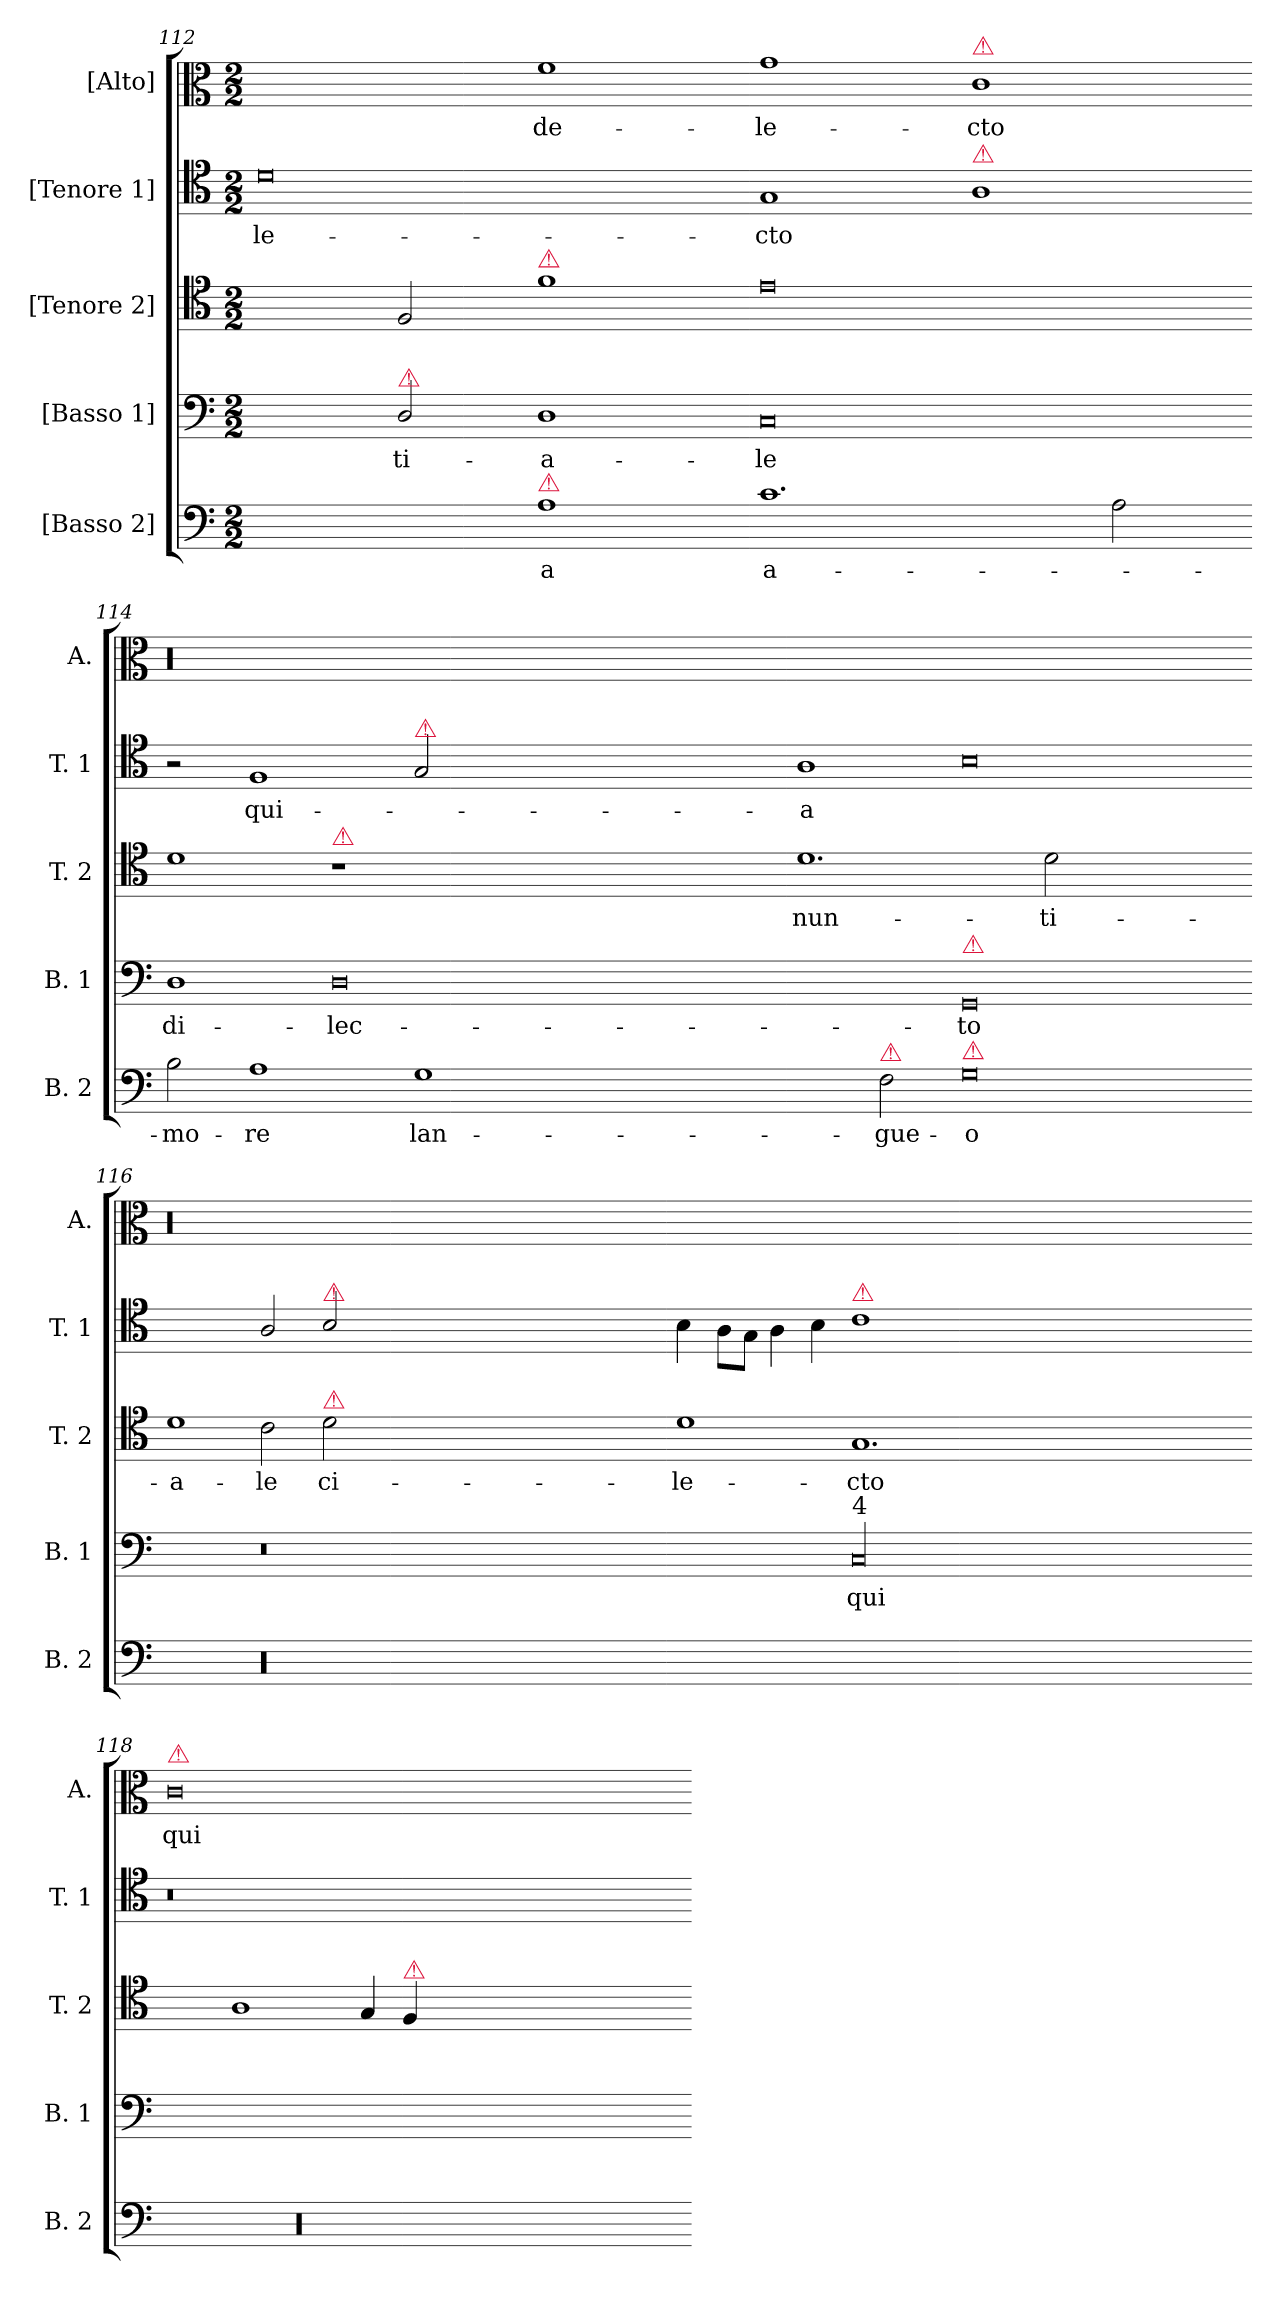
**kern	**text	**kern	**text	**kern	**text	**kern	**text	**kern	**text
*part5	*part5	*part4	*part4	*part3	*part3	*part2	*part2	*part1	*part1
*staff5	*staff5	*staff4	*staff4	*staff3	*staff3	*staff2	*staff2	*staff1	*staff1
*I"[Basso 2]	*	*I"[Basso 1]	*	*I"[Tenore 2]	*	*I"[Tenore 1]	*	*I"[Alto]	*
*I'B. 2	*	*I'B. 1	*	*I'T. 2	*	*I'T. 1	*	*I'A.	*
*clefF4	*	*clefF4	*	*clefC4	*	*clefC4	*	*clefC3	*
*k[]	*	*k[]	*	*k[]	*	*k[]	*	*k[]	*
*M2/2	*	*M2/2	*	*M2/2	*	*M2/2	*	*M2/2	*
=112	=112	=112	=112	=112	=112	=112	=112	=112	=112
1ryy	.	2ryy	.	2ryy	.	0d\	-le-	1ryy	.
!	!	!LO:TX:a:color=crimson:t=⚠	!	!	!	!	!	!	!
.	.	2D/	-ti-	2F/	.	.	.	.	.
!	!	!	!	!LO:TX:a:color=crimson:t=⚠	!	!	!	!	!
!LO:TX:a:color=crimson:t=⚠	!	!	!	!	!	!	!	!	!
1A\	-a	1D\	-a-	1f\	.	.	.	1f\	de-
=113-	=113-	=113-	=113-	=113-	=113-	=113-	=113-	=113-	=113-
1.c\	a-	0C/	-le	0e\	.	1G/	-cto	1g\	-le-
!	!	!	!	!	!	!	!	!LO:TX:a:color=crimson:t=⚠	!
!	!	!	!	!	!	!LO:TX:a:color=crimson:t=⚠	!	!	!
.	.	.	.	.	.	1A\	.	1c\	-cto
2A\	.	.	.	.	.	.	.	.	.
=114-	=114-	=114-	=114-	=114-	=114-	=114-	=114-	=114-	=114-
2B\	-mo-	1D\	di-	1d\	.	2r	.	00r	.
1A\	-re	.	.	.	.	1F/	qui-	.	.
!	!	!	!	!LO:TX:a:color=crimson:t=⚠	!	!	!	!	!
.	.	0D\	-lec-	1r	.	.	.	.	.
!	!	!	!	!	!	!LO:TX:a:color=crimson:t=⚠	!	!	!
1G\	lan-	.	.	.	.	2G/	.	.	.
.	.	.	.	0ryy	.	0ryy	.	.	.
1.ryy	.	.	.	.	.	.	.	.	.
.	.	1ryy	.	.	.	.	.	.	.
=115-	=115-	=115-	=115-	=115-	=115-	=115-	=115-	=115-	=115-
2ryy	.	1ryy	.	1.d\	nun-	1A\	-a	0.ryy	.
!LO:TX:a:color=crimson:t=⚠	!	!	!	!	!	!	!	!	!
2F\	-gue-	.	.	.	.	.	.	.	.
!	!	!LO:TX:a:color=crimson:t=⚠	!	!	!	!	!	!	!
!LO:TX:a:color=crimson:t=⚠	!	!	!	!	!	!	!	!	!
0G\	-o	0GG/	-to	.	.	0B\	.	.	.
.	.	.	.	2d\	-ti-	.	.	.	.
.	.	.	.	1ryy	.	.	.	.	.
=116-	=116-	=116-	=116-	=116-	=116-	=116-	=116-	=116-	=116-
1ryy	.	1ryy	.	1d\	-a-	1ryy	.	00r	.
00r	.	0r	.	2c\	-le	2A/	.	.	.
!	!	!	!	!	!	!LO:TX:a:color=crimson:t=⚠	!	!	!
!	!	!	!	!LO:TX:a:color=crimson:t=⚠	!	!	!	!	!
.	.	.	.	2d\	ci-	2B/	.	.	.
.	.	.	.	0.ryy	.	0.ryy	.	.	.
.	.	0ryy	.	.	.	.	.	.	.
.	.	.	.	.	.	.	.	1ryy	.
=117-	=117-	=117-	=117-	=117-	=117-	=117-	=117-	=117-	=117-
00ryy	.	1ryy	.	1d\	-le-	4B!\	.	00ryy	.
.	.	.	.	.	.	8A\L	.	.	.
.	.	.	.	.	.	8G\J	.	.	.
.	.	.	.	.	.	4A\	.	.	.
.	.	.	.	.	.	4B\	.	.	.
!	!	!	!	!	!	!LO:TX:a:color=crimson:t=⚠	!	!	!
!	!	!LO:TX:a:t=4	!	!	!	!	!	!	!
.	.	00C/	qui-	1.G/	-cto	1c\	.	.	.
.	.	.	.	.	.	0.ryy	.	.	.
.	.	.	.	0ryy	.	.	.	.	.
1ryy	.	.	.	.	.	.	.	1ryy	.
.	.	.	.	2ryy	.	.	.	.	.
=118-	=118-	=118-	=118-	=118-	=118-	=118-	=118-	=118-	=118-
!	!	!	!	!	!	!	!	!LO:TX:a:color=crimson:t=⚠	!
1ryy	.	00ryy	.	2ryy	.	0r	.	0c\	qui-
.	.	.	.	1A\	.	.	.	.	.
00r	.	.	.	.	.	.	.	.	.
.	.	.	.	4G/	.	.	.	.	.
!	!	!	!	!LO:TX:a:color=crimson:t=⚠	!	!	!	!	!
.	.	.	.	4F/	.	.	.	.	.
.	.	.	.	0.ryy	.	0.ryy	.	0.ryy	.
.	.	1ryy	.	.	.	.	.	.	.
=-	=-	=-	=-	=-	=-	=-	=-	=-	=-
*-	*-	*-	*-	*-	*-	*-	*-	*-	*-
